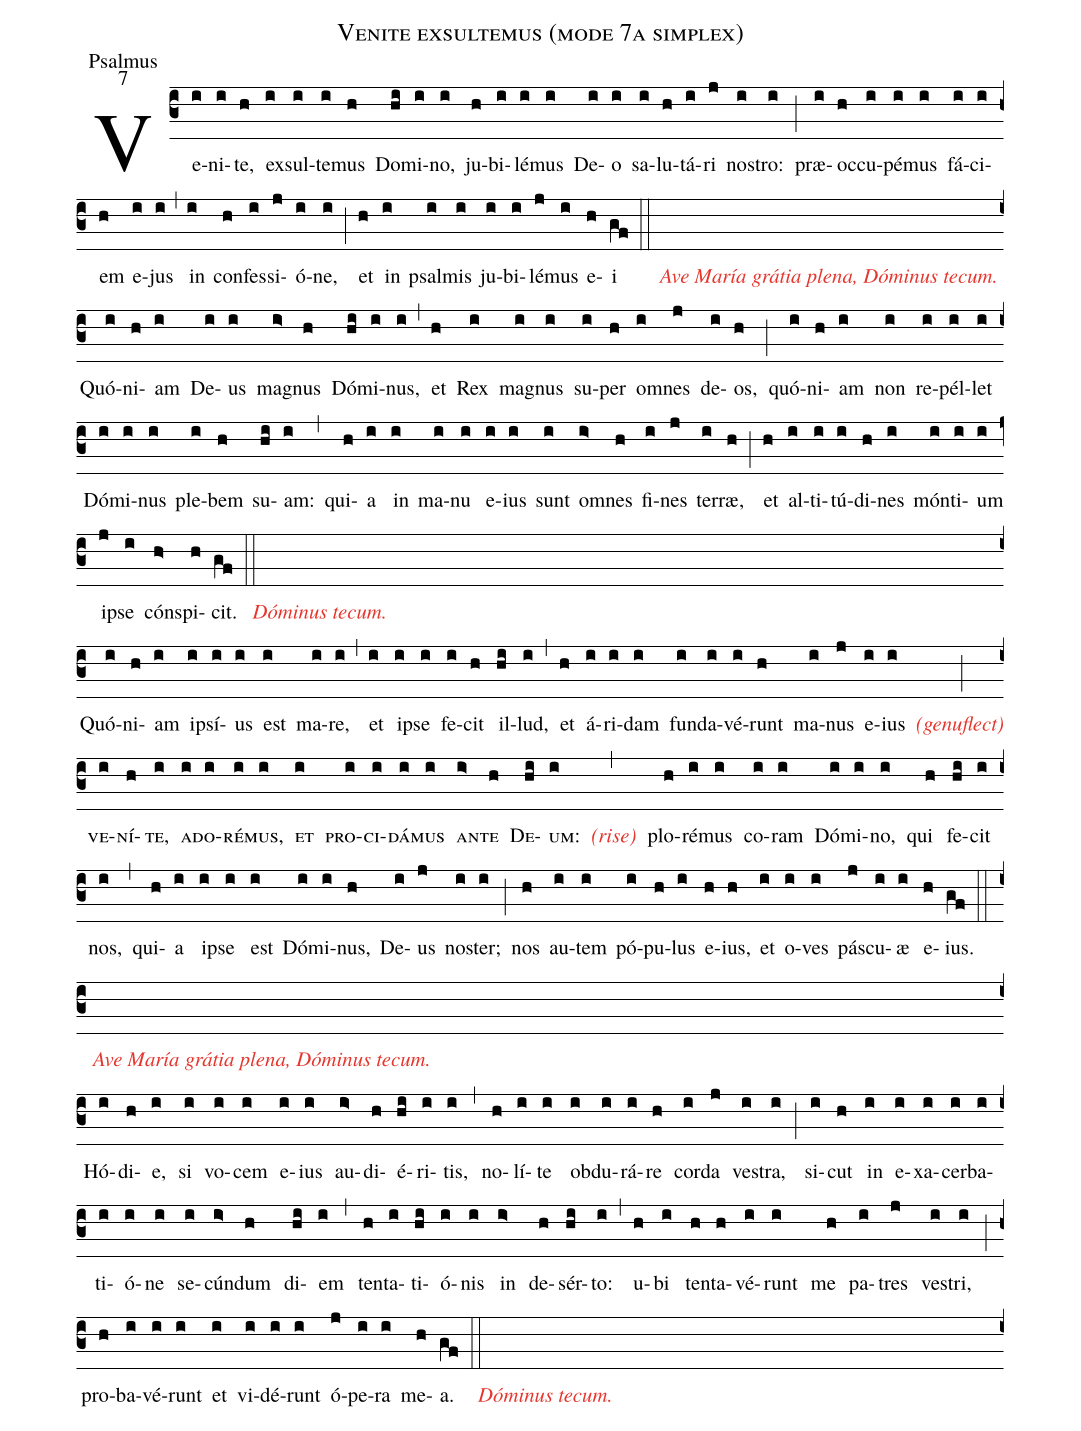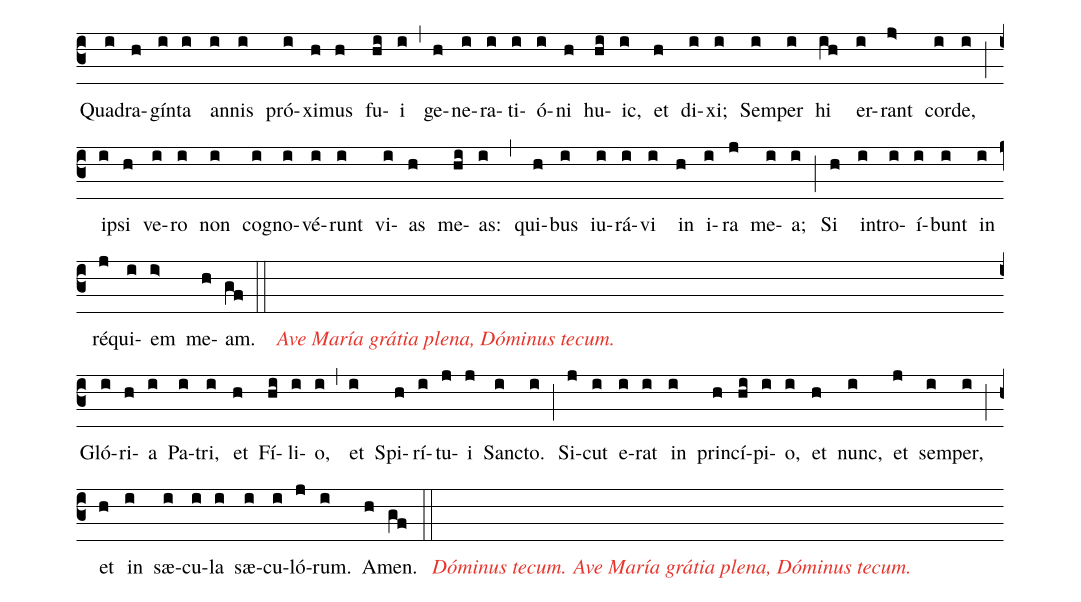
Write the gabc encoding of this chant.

name:Venite exsultemus (mode 7a simplex);
office-part:Psalmus;
mode:7;
%%
(c3) Ve(i)ni(i)te,(h) ex(i)sul(i)te(i)mus(h) Do(hi)mi(i)no,(i) ju(h)bi(i)lé(i)mus(i) De(i)o(i) sa(i)lu(h)tá(i)ri(j) nos(i)tro:(i) (;) præ(i)oc(h)cu(i)pé(i)mus(i) fá(i)ci(i)em(h) e(i)jus(i) (,) in(i) con(h)fes(i)si(j)ó(i)ne,(i) (;)
et(h) in(i) psal(i)mis(i) ju(i)bi(i)lé(j)mus(i) e(h)i(gf) (::)
<c><i>Ave María grátia plena, Dóminus tecum.</i></c> ( Z)

Quó(i)ni(h)am(i) De(i)us(i) ma(i>)gnus(h) Dó(hi)mi(i)nus,(i) (,) et(h) Rex(i) ma(i)gnus(i) su(i)per(h) om(i)nes(j) de(i)os,(h) (;) quó(i)ni(h)am(i) non(i) re(i)pél(i)let(i) Dó(i)mi(i)nus(i) ple(i)bem(h) su(hi)am:(i) (,) qui(h)a(i) in(i) ma(i)nu(i) e(i)ius(i) sunt(i) om(i>)nes(h) fi(i)nes(j) ter(i)ræ,(h) (;) et(h) al(i)ti(i)tú(i)di(h)nes(i) món(i)ti(i)um(i) i(j)pse(i) cón(h>)spi(h)cit.(gf) (::)
<c><i>Dóminus tecum.</i></c> ( Z)

Quó(i)ni(h)am(i) i(i)psí(i)us(i) est(i) ma(i)re,(i) (,) et(i) i(i)pse(i) fe(i)cit(h) il(hi)lud,(i) (,) et(h) á(i)ri(i)dam(i) fun(i)da(i)vé(i)runt(h) ma(i)nus(j) e(i)ius(i) <c><i><sp>(</sp>genuflect<sp>)</sp></i></c>(;) <sc>ve(i)ní(h)te,(i) a(i)do(i)ré(i)mus,(i) et(i) pro(i)ci(i)dá(i)mus(i) an(i>)te(h) De(hi)um:</sc>(i) <c><i><sp>(</sp>rise<sp>)</sp></i></c>(,) plo(h)ré(i)mus(i) co(i)ram(i) Dó(i)mi(i)no,(i) qui(h) fe(hi)cit(i) nos,(i) (,) qui(h)a(i) i(i)pse(i) est(i) Dó(i)mi(i)nus,(h) De(i)us(j) no(i)ster;(i) (;) nos(h) au(i)tem(i) pó(i)pu(h)lus(i) e(h)ius,(h) et(i) o(i)ves(i) pá(j)scu(i)æ(i) e(h)ius.(gf) (::)
<c><i>Ave María grátia plena, Dóminus tecum.</i></c> ( Z)

Hó(i)di(h)e,(i) si(i) vo(i)cem(i) e(i)ius(i) au(i>)di(h)é(hi)ri(i)tis,(i) (,) no(h)lí(i)te(i) ob(i)du(i)rá(i)re(h) cor(i)da(j) ve(i)stra,(i) (;) si(i)cut(h) in(i) e(i)xa(i)cer(i)ba(i)ti(i)ó(i)ne(i) se(i)cún(i>)dum(h) di(hi)em(i) (,)  ten(h)ta(i)ti(hi)ó(i)nis(i) in(i>) de(h)sér(hi)to:(i) (,)  u(h)bi(i) ten(h)ta(h)vé(i)runt(i) me(h) pa(i)tres(j) ve(i)stri,(i) (;) pro(h)ba(i)vé(i)runt(i) et(i)
vi(i)dé(i)runt(i) ó(j)pe(i)ra(i) me(h)a.(gf) (::)
<c><i>Dóminus tecum.</i></c> ( Z)

Qua(i)dra(h)gín(i)ta(i) an(i)nis(i) pró(i)xi(h)mus(h) fu(hi)i(i) (,) ge(h)ne(i)ra(i)ti(i)ó(i)ni(h) hu(hi)ic,(i) et(h) di(i)xi;(i) Sem(i)per(i) hi(ih) er(i)rant(j>) cor(i)de,(i) (;) i(i)psi(h) ve(i)ro(i) non(i) co(i)gno(i)vé(i)runt(i) vi(i)as(h) me(hi)as:(i) (,) qui(h)bus(i) iu(i)rá(i)vi(i) in(h) i(i)ra(j) me(i)a;(i) (;) Si(h) in(i)tro(i)í(i)bunt(i) in(i) ré(j)qui(i)em(i>) me(h)am.(gf) (::)
<c><i>Ave María grátia plena, Dóminus tecum.</i></c> ( Z)

Gló(i)ri(h)a(i) Pa(i)tri,(i) et(h) Fí(hi)li(i)o,(i) (,)
et(i) Spi(h)rí(i)tu(j)i(j) San(i)cto.(i) (;)
Si(j)cut(i) e(i)rat(i) in(i) prin(h)cí(hi)pi(i)o,(i) et(h) nunc,(i) et(j) sem(i)per,(i) (;) et(h) in(i) sæ(i)cu(i)la(i) sæ(i)cu(i)ló(j)rum.(i) A(h)men.(gf) (::)
<c><i>Dóminus tecum. Ave María grátia plena, Dóminus tecum.</i></c> ( Z)
